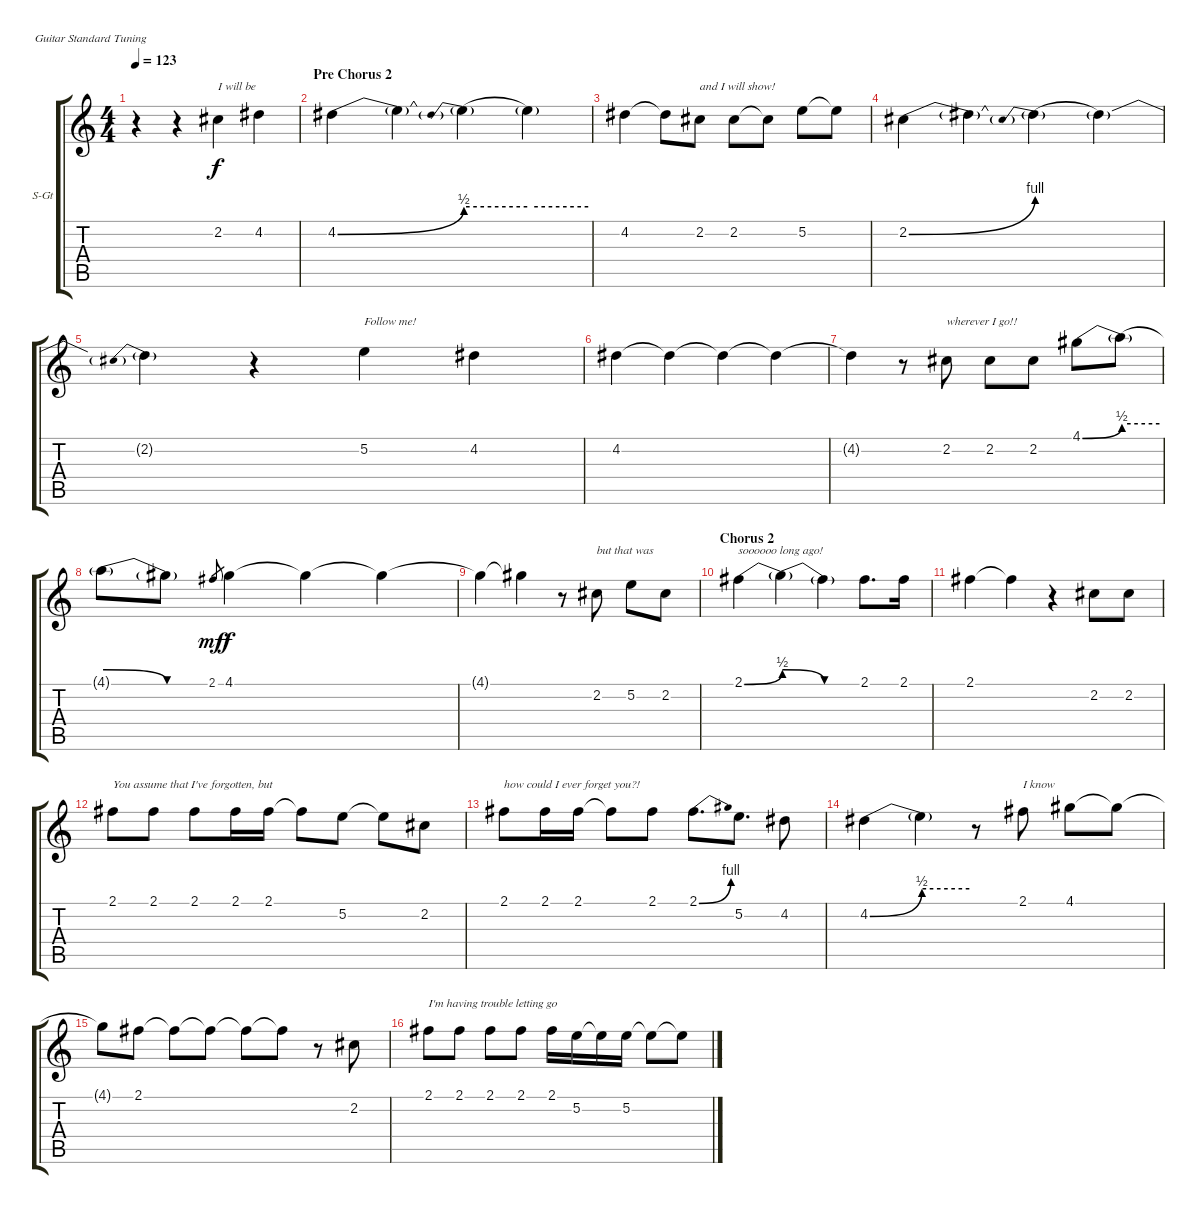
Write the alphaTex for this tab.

\bracketExtendMode groupsimilarinstruments
\firstSystemTrackNameOrientation horizontal
\otherSystemsTrackNameOrientation horizontal
\track ("Jeff Gutt (Vocals)" "S-Gt") {instrument harmonica}
\staff {score tabs}
\tuning (E4 B3 G3 D3 A2 E2)
\displaytranspose 12
\ts (4 4)
\tempo 123
\clef g2
\ks c
r.4{dy f} r.4 2.2.4{txt "I will be"} 4.2.4 |
\section ("" "Pre Chorus 2")
4.2{be (bend 0 0 60 2)}.4 4.2{t}.4 4.2{be (prebend 0 2 60 2) t}.4 4.2{be (hold 0 2 60 2) t}.4 |
4.2.4 4.2{t}.8 2.2.8{txt "and I will show!"} 2.2.8 2.2{t}.8 5.2.8 5.2{t}.8 |
2.2{be (bend 0 0 60 4)}.4 2.2{t}.4 2.2{be (prebend 0 4 60 4) t}.4 2.2{t}.4 |
2.2{be (prebend 0 4 60 4) t}.4 r.4 5.2.4{txt "Follow me!"} 4.2.4 |
4.2.4 4.2{t}.4 4.2{t}.4 4.2{t}.4 |
4.2{t}.4 r.8 2.2.8{txt "wherever I go!!"} 2.2.8 2.2.8 4.1{be (bend 0 0 60 2)}.8 4.1{be (hold 0 2 60 2) t}.8 |
4.1{be (release 0 2 60 0) t}.8 4.1{be (hold 0 0 60 0) t}.8 2.1.8{gr dy mf} 4.1.4{dy f} 4.1{t}.4 4.1{t}.4 |
4.1{t}.4 4.1{t}.4 r.8 2.2.8{txt "but that was"} 5.2.8 2.2.8 |
\section ("" "Chorus 2")
2.1{be (bend 0 0 60 2)}.4{txt "soooooo long ago!"} 2.1{be (release 0 2 60 0) t}.4 2.1{be (hold 0 0 60 0) t}.4 2.1.8{d} 2.1.16 |
2.1.4 2.1{t}.4 r.4 2.2.8 2.2.8 |
2.1.8{txt "You assume that I've forgotten, but"} 2.1.8 2.1.8 2.1.16 2.1.16 2.1{t}.8 5.2.8 5.2{t}.8 2.2.8 |
2.1.8{txt "how could I ever forget you?!"} 2.1.16 2.1.16 2.1{t}.8 2.1.8 2.1{be (bend 0 0 60 4)}.8{d} 5.2.8{d} 4.2.8 |
4.2{be (bend 0 0 60 2)}.4 4.2{be (hold 0 2 60 2) t}.4 r.8 2.1.8{txt "I know"} 4.1.8 4.1{t}.8 |
4.1{t}.8 2.1.8 2.1{t}.8 2.1{t}.8 2.1{t}.8 2.1{t}.8 r.8 2.2.8 |
2.1.8{txt "I'm having trouble letting go"} 2.1.8 2.1.8 2.1.8 2.1.16 5.2.16 5.2{t}.16 5.2.16 5.2{t}.8 5.2{t}.8
